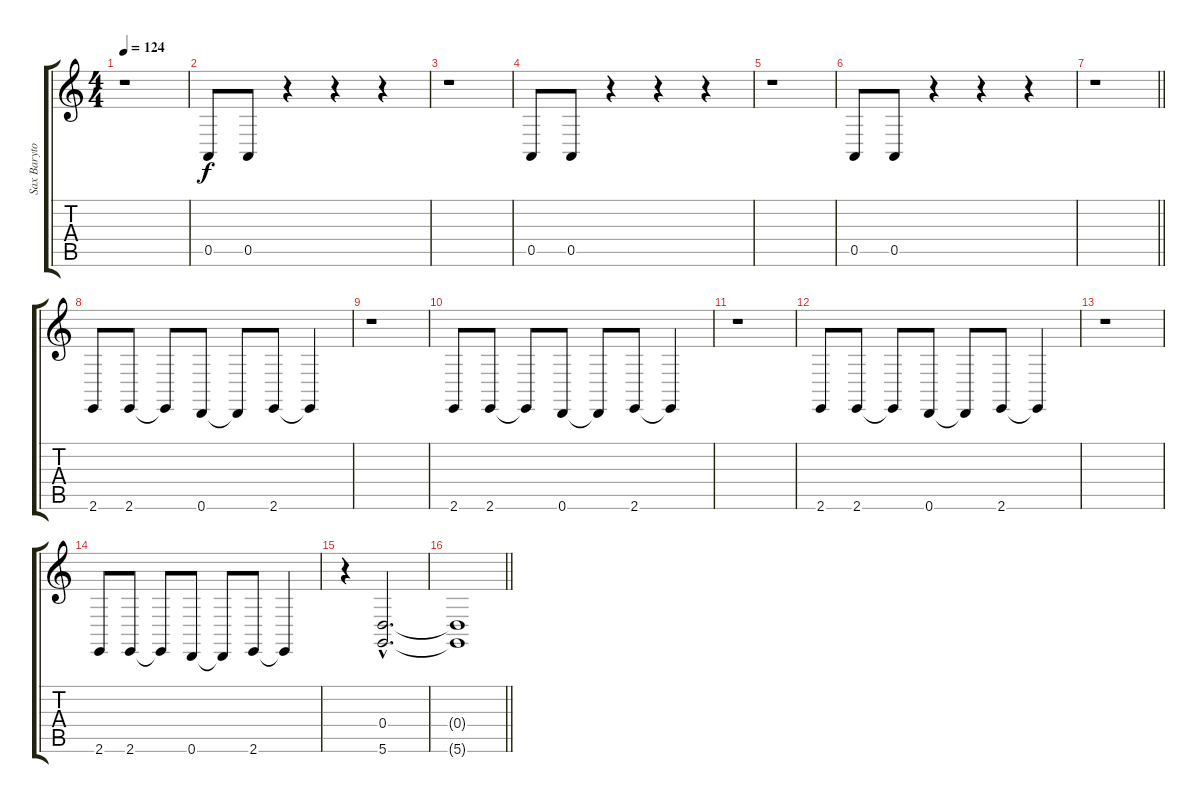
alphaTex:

\track ("Sax Baryton" "Sax Baryto") {instrument baritonesax}
\staff {score tabs}
\tuning (E4 B3 G3 D3 A2 D2) {hide}
\ts (4 4)
\tempo 124
\clef g2
\ks c
r.1{dy f} |
0.5.8 0.5.8 r.4 r.4 r.4 |
r.1 |
0.5.8 0.5.8 r.4 r.4 r.4 |
r.1 |
0.5.8 0.5.8 r.4 r.4 r.4 |
\barLineRight lightlight
r.1 |
2.6.8 2.6.8 2.6{t}.8 0.6.8 0.6{t}.8 2.6.8 2.6{t}.4 |
r.1 |
2.6.8 2.6.8 2.6{t}.8 0.6.8 0.6{t}.8 2.6.8 2.6{t}.4 |
r.1 |
2.6.8 2.6.8 2.6{t}.8 0.6.8 0.6{t}.8 2.6.8 2.6{t}.4 |
r.1 |
2.6.8 2.6.8 2.6{t}.8 0.6.8 0.6{t}.8 2.6.8 2.6{t}.4 |
r.4 (0.4{hac} 5.6{hac}).2{d} |
\barLineRight lightlight
(0.4{t} 5.6{t}).1
